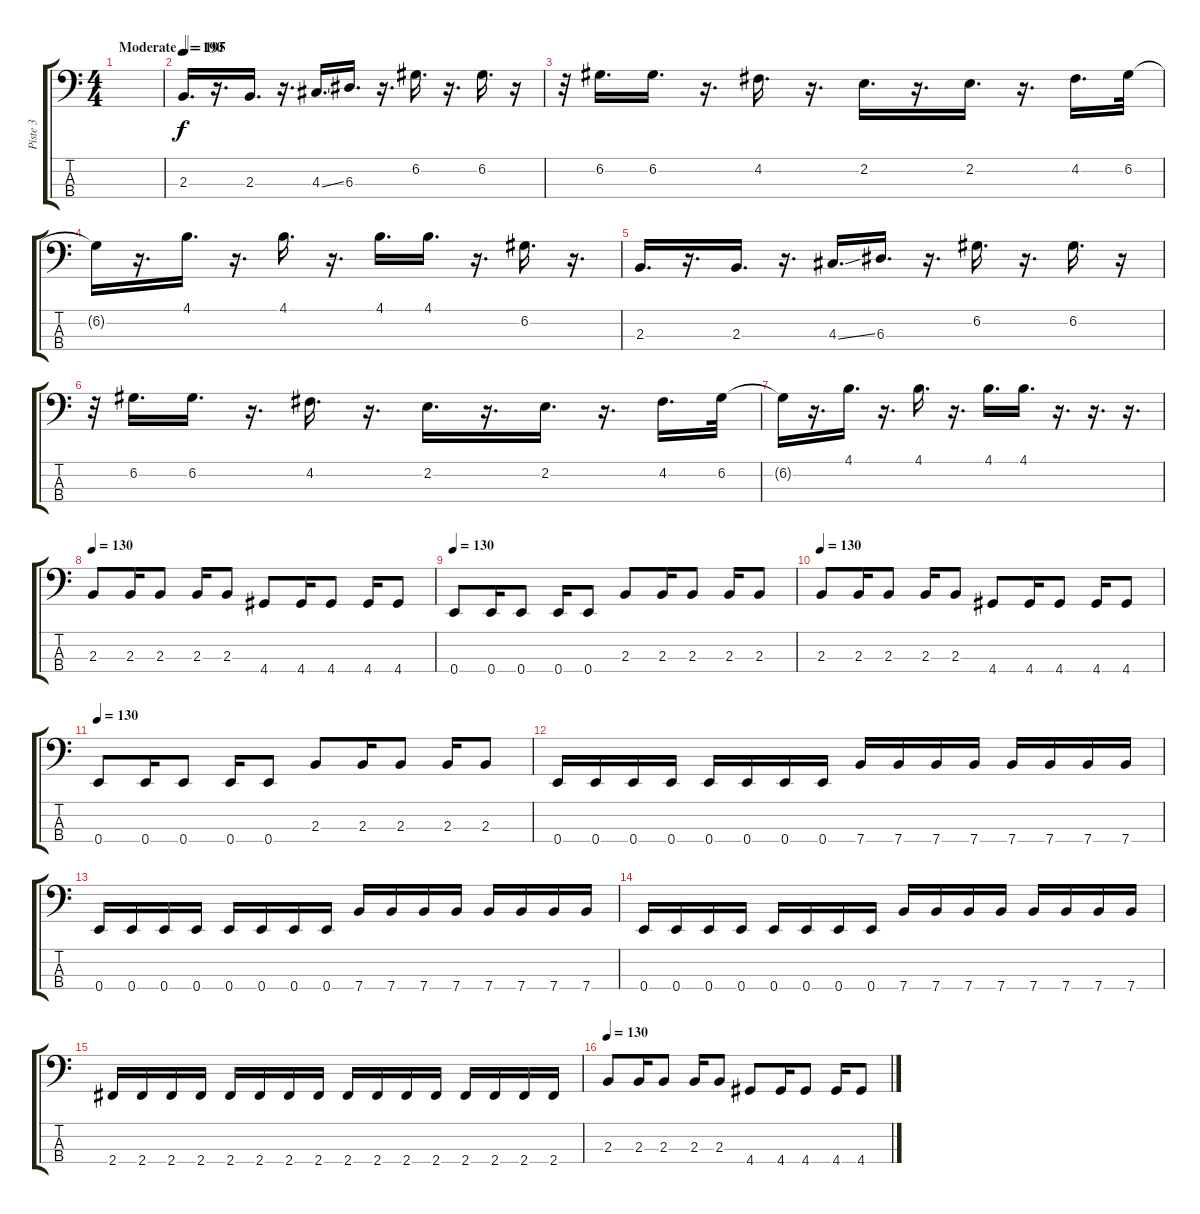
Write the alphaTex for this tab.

\track ("Piste 3" "Piste 3") {instrument electricbassfinger}
\staff {score tabs}
\tuning (G2 D2 A1 E1) {hide}
\ts (4 4)
\tempo (195 "Moderate")
\clef f4
\ks c
|
\tempo 190
2.3.16{d} r.16{d} 2.3.16{d} r.16{d} 4.3{ss}.16{d} 6.3.16{d} r.16{d} 6.2.16{d} r.16{d} 6.2.16{d} r.16 |
r.32 6.2.16{d} 6.2.16{d} r.16{d} 4.2.16{d} r.16{d} 2.2.16{d} r.16{d} 2.2.16{d} r.16{d} 4.2.16{d} 6.2.32 |
6.2{t}.16 r.16{d} 4.1.16{d} r.16{d} 4.1.16{d} r.16{d} 4.1.16{d} 4.1.16{d} r.16{d} 6.2.16{d} r.16{d} |
2.3.16{d} r.16{d} 2.3.16{d} r.16{d} 4.3{ss}.16{d} 6.3.16{d} r.16{d} 6.2.16{d} r.16{d} 6.2.16{d} r.16 |
r.32 6.2.16{d} 6.2.16{d} r.16{d} 4.2.16{d} r.16{d} 2.2.16{d} r.16{d} 2.2.16{d} r.16{d} 4.2.16{d} 6.2.32 |
6.2{t}.16 r.16{d} 4.1.16{d} r.16{d} 4.1.16{d} r.16{d} 4.1.16{d} 4.1.16{d} r.16{d} r.16{d} r.16{d} |
\tempo 130
2.3.8 2.3.16 2.3.8 2.3.16 2.3.8 4.4.8 4.4.16 4.4.8 4.4.16 4.4.8 |
\tempo 130
0.4.8 0.4.16 0.4.8 0.4.16 0.4.8 2.3.8 2.3.16 2.3.8 2.3.16 2.3.8 |
\tempo 130
2.3.8 2.3.16 2.3.8 2.3.16 2.3.8 4.4.8 4.4.16 4.4.8 4.4.16 4.4.8 |
\tempo 130
0.4.8 0.4.16 0.4.8 0.4.16 0.4.8 2.3.8 2.3.16 2.3.8 2.3.16 2.3.8 |
0.4.16 0.4.16 0.4.16 0.4.16 0.4.16 0.4.16 0.4.16 0.4.16 7.4.16 7.4.16 7.4.16 7.4.16 7.4.16 7.4.16 7.4.16 7.4.16 |
0.4.16 0.4.16 0.4.16 0.4.16 0.4.16 0.4.16 0.4.16 0.4.16 7.4.16 7.4.16 7.4.16 7.4.16 7.4.16 7.4.16 7.4.16 7.4.16 |
0.4.16 0.4.16 0.4.16 0.4.16 0.4.16 0.4.16 0.4.16 0.4.16 7.4.16 7.4.16 7.4.16 7.4.16 7.4.16 7.4.16 7.4.16 7.4.16 |
2.4.16 2.4.16 2.4.16 2.4.16 2.4.16 2.4.16 2.4.16 2.4.16 2.4.16 2.4.16 2.4.16 2.4.16 2.4.16 2.4.16 2.4.16 2.4.16 |
\tempo 130
2.3.8 2.3.16 2.3.8 2.3.16 2.3.8 4.4.8 4.4.16 4.4.8 4.4.16 4.4.8
